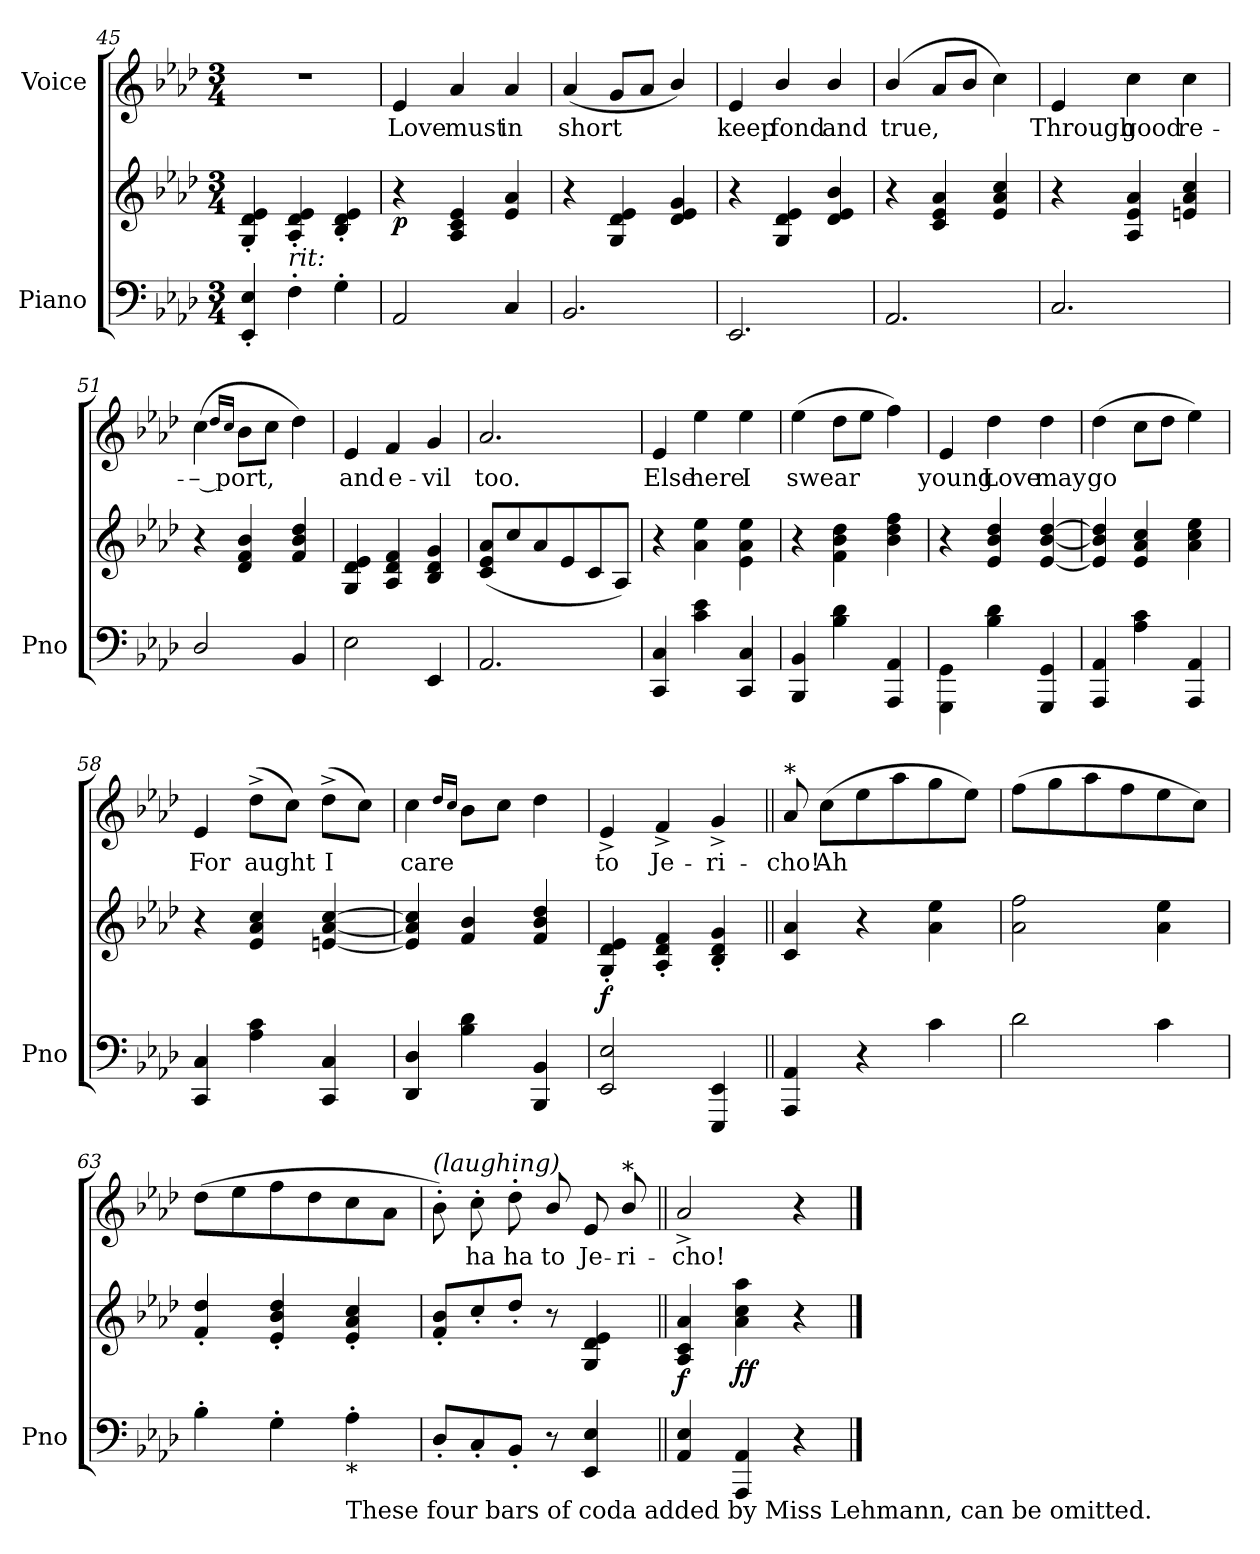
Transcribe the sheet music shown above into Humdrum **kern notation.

**kern	**kern	**dynam	**kern	**text	**dynam
*part2	*part2	*part2	*part1	*part1	*part1
*staff3	*staff2	*staff2/3	*staff1	*staff1	*staff1
*I"Piano	*	*	*I"Voice	*	*
*I'Pno	*	*	*	*	*
*clefF4	*clefG2	*	*clefG2	*	*
*k[b-e-a-d-]	*k[b-e-a-d-]	*	*k[b-e-a-d-]	*	*
*M3/4	*M3/4	*	*M3/4	*	*
=45	=45	=45	=45	=45	=45
4EE-/' 4E-/'	4G/'> 4d-/'> 4e-/'>	.	2.r	.	.
!LO:TX:i:t=rit&colon;	!	!	!	!	!
4F'\	4A-/'> 4d-/'> 4e-/'>	.	.	.	.
4G'\	4B-/'> 4d-/'> 4e-/'>	.	.	.	.
=46	=46	=46	=46	=46	=46
!	!	!LO:DY:b	!	!	!LO:DY:a
!	!	!	!	!	!LO:DY:n=1:a
2AA-/	4r	p	4e-/	Love	p other-dynamics
.	4A-/ 4c/ 4e-/	.	4a-/	must	.
4C/	4e-/ 4a-/	.	4a-/	in	.
=47	=47	=47	=47	=47	=47
2.BB-/	4r	.	(4a-/	short	.
.	4G/ 4d-/ 4e-/	.	8g/L	.	.
.	.	.	8a-/J	.	.
.	4d-/ 4e-/ 4g/	.	4b-/)	.	.
=48	=48	=48	=48	=48	=48
2.EE-/	4r	.	4e-/	keep	.
.	4G/ 4d-/ 4e-/	.	4b-/	fond	.
.	4d-/ 4e-/ 4b-/	.	4b-/	and	.
=49	=49	=49	=49	=49	=49
2.AA-/	4r	.	(<4b-/	true,	.
.	4c/ 4e-/ 4a-/	.	8a-/L	.	.
.	.	.	8b-/J	.	.
.	4e-/ 4a-/ 4cc/	.	4cc\)	.	.
=50	=50	=50	=50	=50	=50
2.C/	4r	.	4e-/	Through	.
.	4A-/ 4e-/ 4a-/	.	4cc\	good	.
.	4en/ 4a-/ 4cc/	.	4cc\	re-	.
=51	=51	=51	=51	=51	=51
2D-/	4r	.	(4cc\	– port,	.
.	.	.	16qdd-/LL	.	.
.	.	.	16qcc/JJ	.	.
.	4d-/ 4f/ 4b-/	.	8b-\L	.	.
.	.	.	8cc\J	.	.
4BB-/	4f/ 4b-/ 4dd-/	.	4dd-\)	.	.
=52	=52	=52	=52	=52	=52
2E-\	4G/ 4d-/ 4e-/	.	4e-/	and	.
.	4A-/ 4d-/ 4f/	.	4f/	e-	.
4EE-/	4B-/ 4d-/ 4g/	.	4g/	-vil	.
=53	=53	=53	=53	=53	=53
2.AA-/	(8c/ 8e-/ 8a-/L	.	2.a-/	too.	.
.	8cc/	.	.	.	.
.	8a-/	.	.	.	.
.	8e-/	.	.	.	.
.	8c/	.	.	.	.
.	8A-/J)	.	.	.	.
=54	=54	=54	=54	=54	=54
!	!	!LO:DY:b	!	!	!
!	!	!LO:DY:n=1:b	!	!	!LO:DY:a
!	!	!	!	!	!LO:DY:n=1:a
4CC/ 4C/	4r	f other-dynamics	4e-/	Else	f other-dynamics
4c\ 4e-\	4a-\ 4ee-\	.	4ee-\	here	.
4CC/ 4C/	4e-\ 4a-\ 4ee-\	.	4ee-\	I	.
=55	=55	=55	=55	=55	=55
4BBB-/ 4BB-/	4r	.	(4ee-\	swear	.
4B-\ 4d-\	4f\ 4b-\ 4dd-\	.	8dd-\L	.	.
.	.	.	8ee-\J	.	.
4AAA-/ 4AA-/	4b-\ 4dd-\ 4ff\	.	4ff\)	.	.
=56	=56	=56	=56	=56	=56
4GGG\ 4GG\	4r	.	4e-/	young	.
4B-\ 4d-\	4e-/ 4b-/ 4dd-/	.	4dd-\	Love	.
4GGG/ 4GG/	[4e-/ [4b-/ [4dd-/	.	4dd-\	may	.
=57	=57	=57	=57	=57	=57
4AAA-/ 4AA-/	4e-/] 4b-/] 4dd-/]	.	(4dd-\	go	.
4A-\ 4c\	4e-/ 4a-/ 4cc/	.	8cc\L	.	.
.	.	.	8dd-\J	.	.
4AAA-/ 4AA-/	4a-\ 4cc\ 4ee-\	.	4ee-\)	.	.
=58	=58	=58	=58	=58	=58
4CC/ 4C/	4r	.	4e-/	For	.
4A-\ 4c\	4e-/ 4a-/ 4cc/	.	(8dd-^\L	aught	.
.	.	.	8cc\J)	.	.
4CC/ 4C/	[4en/ [>4a-/ [4cc/	.	(8dd-^\L	I	.
.	.	.	8cc\J)	.	.
=59	=59	=59	=59	=59	=59
4DD-/ 4D-/	4e/] 4a-/] 4cc/]	.	4cc\	care	.
.	.	.	16qdd-/LL	.	.
.	.	.	16qcc/JJ	.	.
4B-\ 4d-\	4f/ 4b-/	.	8b-\L	.	.
.	.	.	8cc\J	.	.
4BBB-/ 4BB-/	4f/ 4b-/ 4dd-/	.	4dd-\	.	.
=60	=60	=60	=60	=60	=60
!	!	!LO:DY:b	!	!	!
2EE-/ 2E-/	4G/'> 4d-/'> 4e-/'>	f	4e-^>/	to	.
.	4A-/'> 4d-/'> 4f/'>	.	4f^>/	Je-	.
4EEE-/ 4EE-/	4B-/'> 4d-/'> 4g/'>	.	4g^>/	-ri-	.
=61||	=61||	=61||	=61||	=61||	=61||
!	!	!	!LO:TX:a:t=*	!	!
4AAA-/ 4AA-/	4c/ 4a-/	.	8a-/	-cho!	.
.	.	.	(8cc\L	Ah	.
4r	4r	.	8ee-\	.	.
.	.	.	8aa-\	.	.
4c\	4a-\ 4ee-\	.	8gg\	.	.
.	.	.	8ee-\J)	.	.
=62	=62	=62	=62	=62	=62
2d-\	2a-\ 2ff\	.	(8ff\L	.	.
.	.	.	8gg\	.	.
.	.	.	8aa-\	.	.
.	.	.	8ff\	.	.
4c\	4a-\ 4ee-\	.	8ee-\	.	.
.	.	.	8cc\J)	.	.
=63	=63	=63	=63	=63	=63
4B-'\	4f/' 4dd-/'	.	(8dd-\L	.	.
.	.	.	8ee-\	.	.
4G'\	4e-/' 4b-/' 4dd-/'	.	8ff\	.	.
.	.	.	8dd-\	.	.
!LO:TX:b:t=*	!	!	!	!	!
!LO:TX:b:t=These four bars of coda added by Miss Lehmann, can be omitted.	!	!	!	!	!
4A-'\	4e-/' 4a-/' 4cc/'	.	8cc\	.	.
.	.	.	8a-\J	.	.
=64	=64	=64	=64	=64	=64
!	!	!	!LO:TX:i:t=(laughing)	!	!
!	!	!LO:DY:b	!	!	!
!	!	!LO:DY:n=1:b	!	!	!
8D-'/L	8f/' 8b-/'L	f other-dynamics	8b-'\)	.	.
8C'/	8cc'/	.	8cc'\	ha	.
8BB-'/J	8dd-'/J	.	8dd-'\	ha	.
8r	8r	.	8b-/	to	.
4EE-/ 4E-/	4G/ 4d-/ 4e-/	.	8e-/	Je-	.
!	!	!	!LO:TX:a:t=*	!	!
.	.	.	8b-/	-ri-	.
=65||	=65||	=65||	=65||	=65||	=65||
!	!	!LO:DY:b	!	!	!
4AA-/ 4E-/	4A-/ 4c/ 4a-/	f	2a-^>/	-cho!	.
!	!	!LO:DY:b	!	!	!
4AAA-/ 4AA-/	4a-\ 4cc\ 4aa-\	ff	.	.	.
4r	4r	.	4r	.	.
==	==	==	==	==	==
*-	*-	*-	*-	*-	*-
